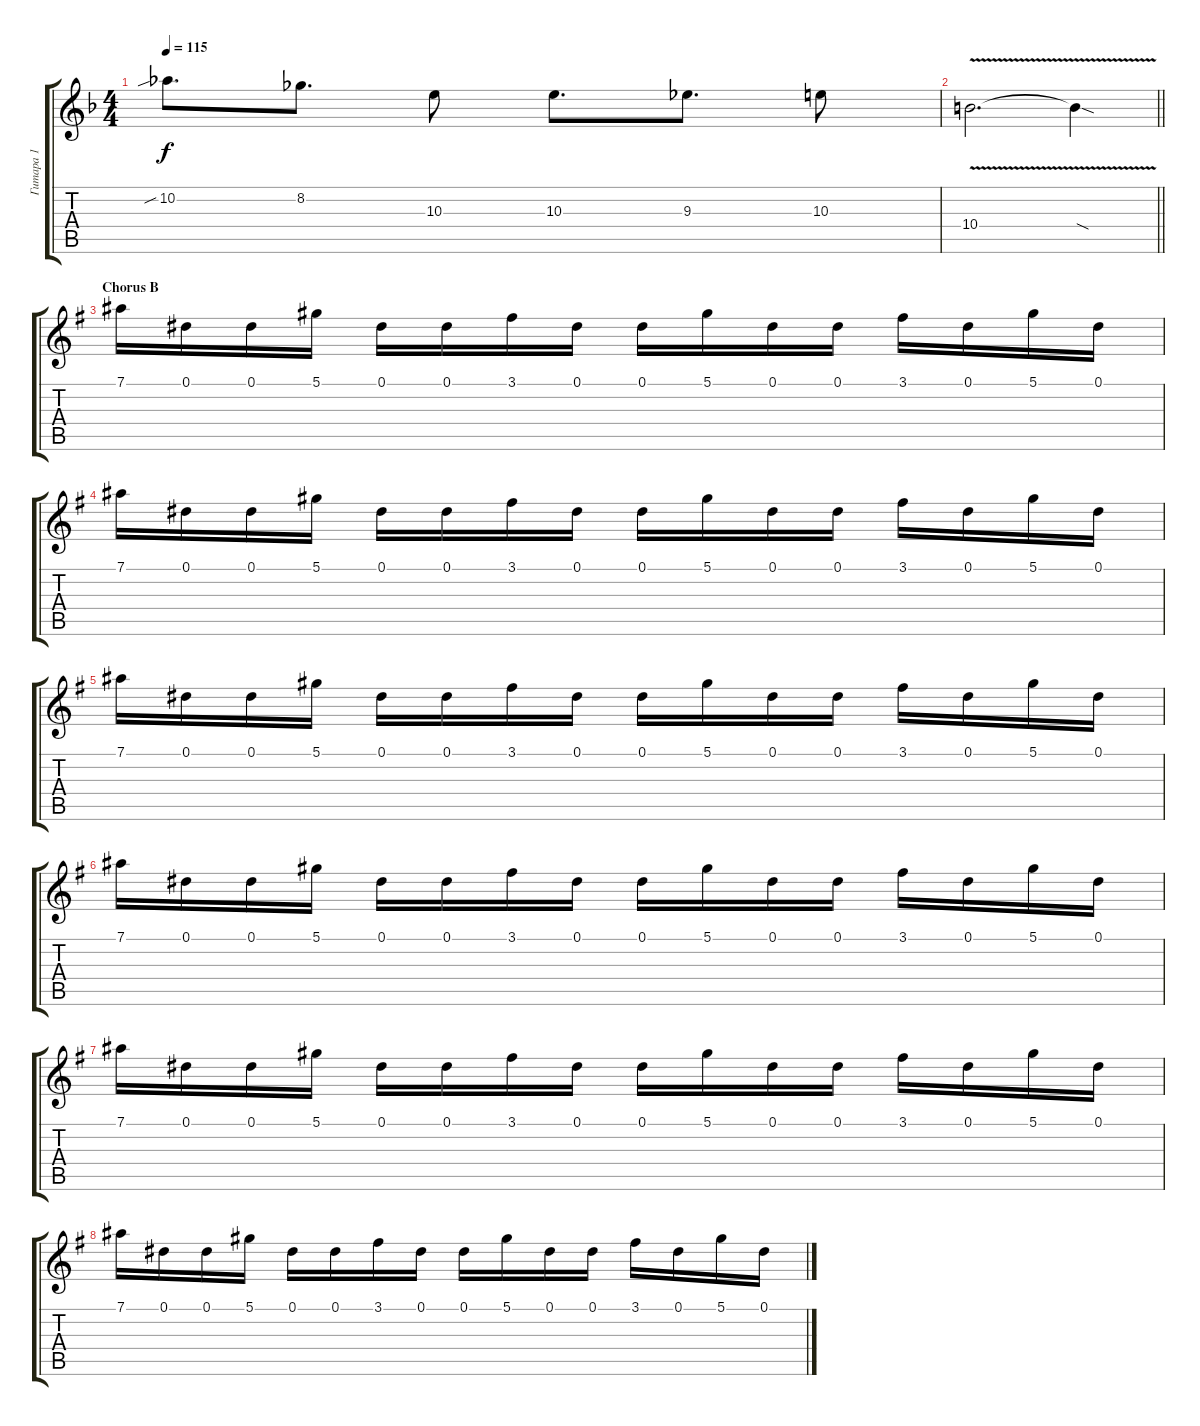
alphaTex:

\track ("Гитара 1" "Гитара 1") {instrument distortionguitar}
\staff {score tabs}
\tuning (Eb4 Bb3 Gb3 Db3 Ab2 Eb2) {hide}
\ts (4 4)
\tempo 115
\clef g2
\ks dminor
10.2{sib}.8{d dy f} 8.2.8{d} 10.3.8 10.3.8{d} 9.3.8{d} 10.3.8 |
\barLineRight lightlight
10.4{v}.2{d} 10.4{sod t}.4 |
\section ("" "Chorus B")
\ks eminor
7.1.16 0.1.16 0.1.16 5.1.16 0.1.16 0.1.16 3.1.16 0.1.16 0.1.16 5.1.16 0.1.16 0.1.16 3.1.16 0.1.16 5.1.16 0.1.16 |
7.1.16 0.1.16 0.1.16 5.1.16 0.1.16 0.1.16 3.1.16 0.1.16 0.1.16 5.1.16 0.1.16 0.1.16 3.1.16 0.1.16 5.1.16 0.1.16 |
7.1.16 0.1.16 0.1.16 5.1.16 0.1.16 0.1.16 3.1.16 0.1.16 0.1.16 5.1.16 0.1.16 0.1.16 3.1.16 0.1.16 5.1.16 0.1.16 |
7.1.16 0.1.16 0.1.16 5.1.16 0.1.16 0.1.16 3.1.16 0.1.16 0.1.16 5.1.16 0.1.16 0.1.16 3.1.16 0.1.16 5.1.16 0.1.16 |
7.1.16 0.1.16 0.1.16 5.1.16 0.1.16 0.1.16 3.1.16 0.1.16 0.1.16 5.1.16 0.1.16 0.1.16 3.1.16 0.1.16 5.1.16 0.1.16 |
7.1.16 0.1.16 0.1.16 5.1.16 0.1.16 0.1.16 3.1.16 0.1.16 0.1.16 5.1.16 0.1.16 0.1.16 3.1.16 0.1.16 5.1.16 0.1.16
